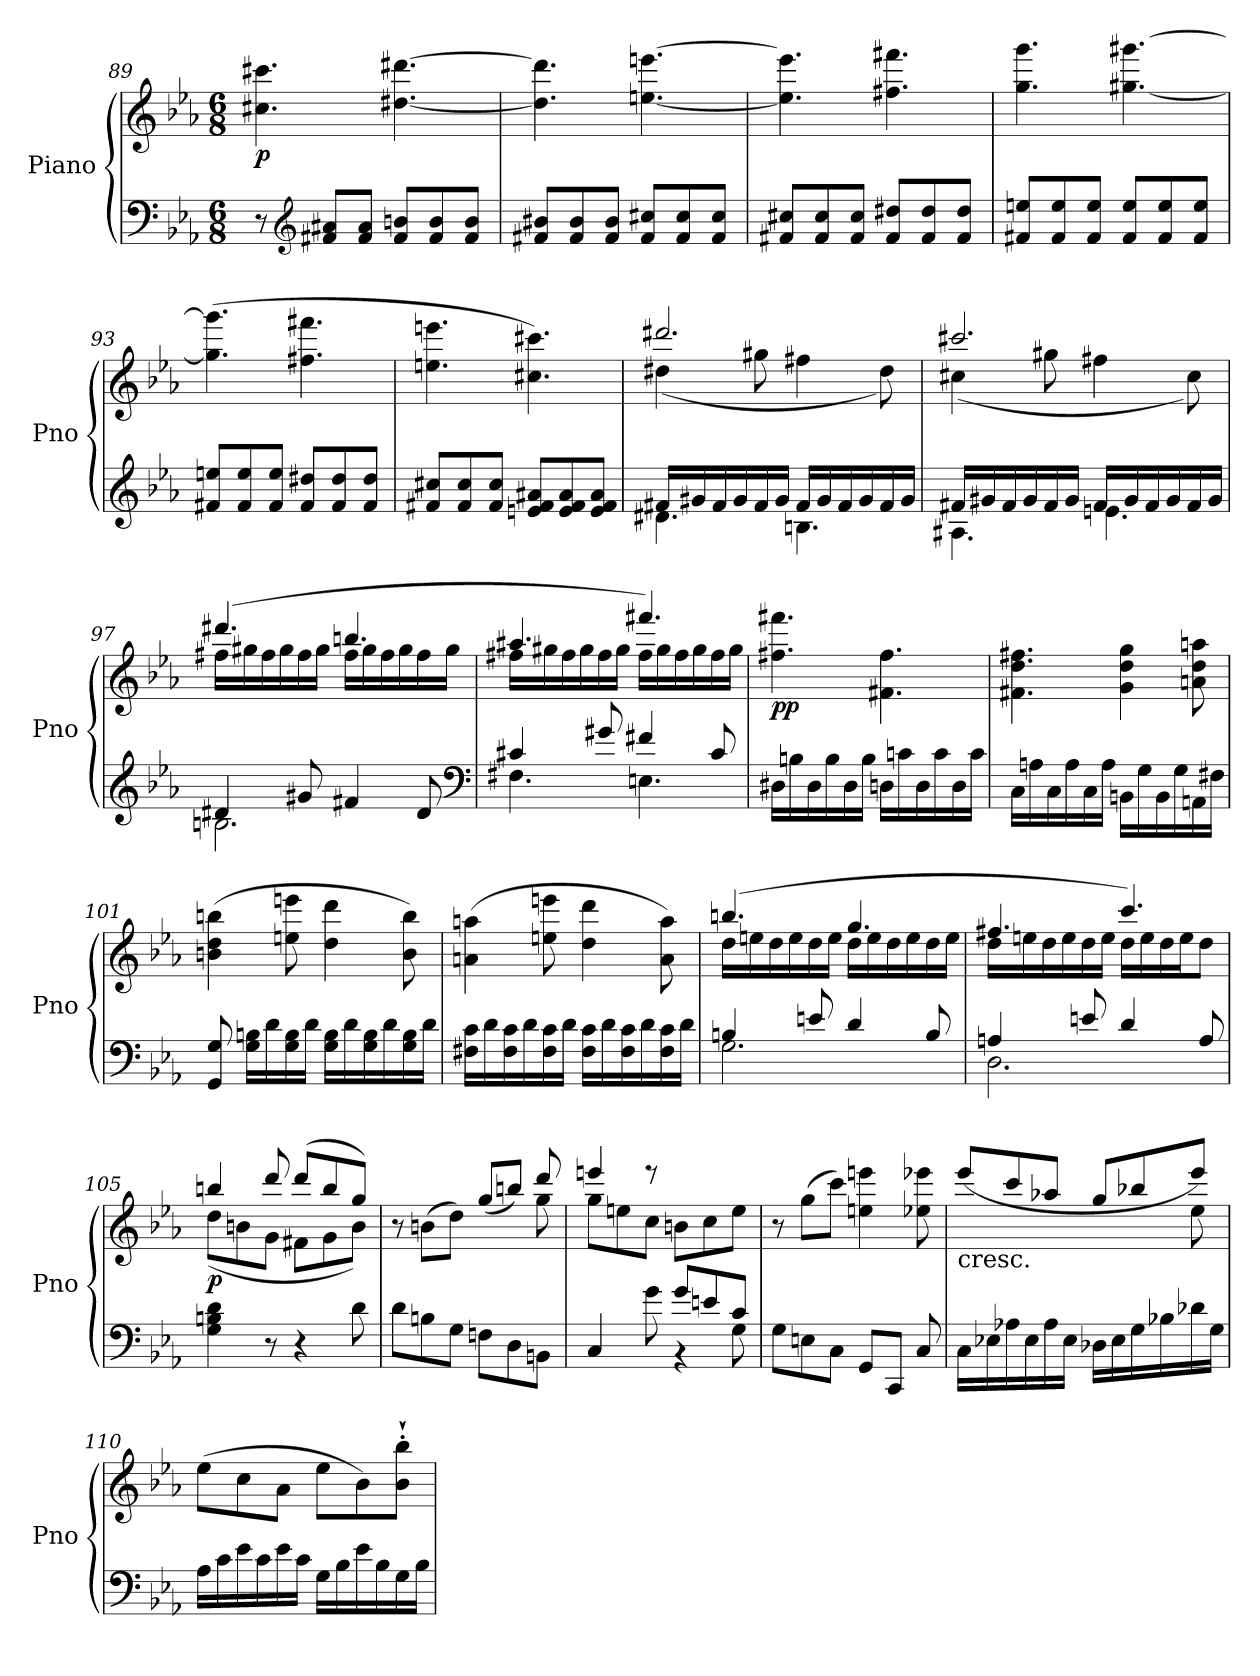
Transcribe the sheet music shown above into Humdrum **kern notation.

**kern	**kern	**dynam
*part1	*part1	*part1
*staff2	*staff1	*staff1/2
*I"Piano	*	*
*I'Pno	*	*
*clefF4	*clefG2	*
*k[b-e-a-]	*k[b-e-a-]	*
*E-:	*E-:	*
*M6/8	*M6/8	*
=89	=89	=89
!	!	!LO:DY:b
8r	4.cc#X\ 4.ccc#X\	p
*clefG2	*	*
8f#X/ 8a#X/L	.	.
8f#/ 8a#/J	.	.
8f#/ 8bn/L	[4.dd#X\ [4.ddd#X\	.
8f#/ 8b/	.	.
8f#/ 8b/J	.	.
=90	=90	=90
8f#X/ 8b#X/L	4.dd#\] 4.ddd#\]	.
8f#/ 8b#/	.	.
8f#/ 8b#/J	.	.
8f#/ 8cc#X/L	[4.een\ [4.eeen\	.
8f#/ 8cc#/	.	.
8f#/ 8cc#/J	.	.
=91	=91	=91
8f#X/ 8cc#X/L	4.ee\] 4.eee\]	.
8f#/ 8cc#/	.	.
8f#/ 8cc#/J	.	.
8f#/ 8dd#X/L	4.ff#X\ 4.fff#X\	.
8f#/ 8dd#/	.	.
8f#/ 8dd#/J	.	.
=92	=92	=92
8f#X/ 8een/L	4.gg\ 4.ggg\	.
8f#/ 8ee/	.	.
8f#/ 8ee/J	.	.
8f#/ 8ee/L	[4.gg#X\ [4.ggg#X\	.
8f#/ 8ee/	.	.
8f#/ 8ee/J	.	.
!!LO:LB:g=z
=93	=93	=93
8f#X/ 8een/L	(4.gg#\] 4.ggg#\]	.
8f#/ 8ee/	.	.
8f#/ 8ee/J	.	.
8f#/ 8dd#X/L	4.ff#X\ 4.fff#X\	.
8f#/ 8dd#/	.	.
8f#/ 8dd#/J	.	.
=94	=94	=94
8f#X/ 8cc#X/L	4.een\ 4.eeen\	.
8f#/ 8cc#/	.	.
8f#/ 8cc#/J	.	.
8en/ 8f#/ 8a#X/L	4.cc#X\ 4.ccc#X\)	.
8e/ 8f#/ 8a#/	.	.
8e/ 8f#/ 8a#/J	.	.
=95	=95	=95
*^	*^	*
16f#X/LL	4.d#X\	2.ddd#X/	(4dd#X\	.
16g#X/	.	.	.	.
16f#/	.	.	.	.
16g#/	.	.	.	.
16f#/	.	.	8gg#X\	.
16g#/JJ	.	.	.	.
16f#/LL	4.Bn\	.	4ff#X\	.
16g#/	.	.	.	.
16f#/	.	.	.	.
16g#/	.	.	.	.
16f#/	.	.	8dd#\)	.
16g#/JJ	.	.	.	.
=96	=96	=96	=96	=96
16f#X/LL	4.A#X\	2.ccc#X/	(4cc#X\	.
16g#X/	.	.	.	.
16f#/	.	.	.	.
16g#/	.	.	.	.
16f#/	.	.	8gg#X\	.
16g#/JJ	.	.	.	.
16f#/LL	4.en\	.	4ff#X\	.
16g#/	.	.	.	.
16f#/	.	.	.	.
16g#/	.	.	.	.
16f#/	.	.	8cc#\)	.
16g#/JJ	.	.	.	.
!!LO:LB:g=z	!!
=97	=97	=97	=97	=97
4d#X/	2.Bn\	(4.ddd#X/	16ff#X\LL	.
.	.	.	16gg#X\	.
.	.	.	16ff#\	.
.	.	.	16gg#\	.
8g#X/	.	.	16ff#\	.
.	.	.	16gg#\JJ	.
4f#X/	.	4.bbn/	16ff#\LL	.
.	.	.	16gg#\	.
.	.	.	16ff#\	.
.	.	.	16gg#\	.
8d#/	.	.	16ff#\	.
.	.	.	16gg#\JJ	.
*clefF4	*	*	*	*
=98	=98	=98	=98	=98
4c#X/	4.F#X\	4.aa#X/	16ff#X\LL	.
.	.	.	16gg#X\	.
.	.	.	16ff#\	.
.	.	.	16gg#\	.
8g#X/	.	.	16ff#\	.
.	.	.	16gg#\JJ	.
4f#X/	4.En\	4.fff#X/)	16ff#\LL	.
.	.	.	16gg#\	.
.	.	.	16ff#\	.
.	.	.	16gg#\	.
8c#/	.	.	16ff#\	.
.	.	.	16gg#\JJ	.
*v	*v	*	*	*
=99	=99	=99	=99
!	!	!	!LO:DY:b
*	*v	*v	*
16D#X\LL	4.ff#X\ 4.fff#X\	pp
16Bn\	.	.
16D#\	.	.
16B\	.	.
16D#\	.	.
16B\JJ	.	.
16Dn\LL	4.f#X\ 4.ff#\	.
16cn\	.	.
16D\	.	.
16c\	.	.
16D\	.	.
16c\JJ	.	.
!!LO:LB:g=z
=100	=100	=100
16C\LL	4.f#X\ 4.dd\ 4.ff#X\	.
16An\	.	.
16C\	.	.
16A\	.	.
16C\	.	.
16A\JJ	.	.
16BBn\LL	4g\ 4dd\ 4gg\	.
16G\	.	.
16BB\	.	.
16G\	.	.
16AAn\	8an\ 8dd\ 8aan\	.
16F#X\JJ	.	.
=101	=101	=101
8GG/ 8G/	(4bn\ 4dd\ 4bbn\	.
16G\ 16Bn\LL	.	.
16d\	.	.
16G\ 16B\	8een\ 8eeen\	.
16d\JJ	.	.
16G\ 16B\LL	4dd\ 4ddd\	.
16d\	.	.
16G\ 16B\	.	.
16d\	.	.
16G\ 16B\	8b\ 8bb\)	.
16d\JJ	.	.
=102	=102	=102
16F#X\ 16c\LL	(4an\ 4aan\	.
16d\	.	.
16F#\ 16c\	.	.
16d\	.	.
16F#\ 16c\	8een\ 8eeen\	.
16d\JJ	.	.
16F#\ 16c\LL	4dd\ 4ddd\	.
16d\	.	.
16F#\ 16c\	.	.
16d\	.	.
16F#\ 16c\	8a\ 8aa\)	.
16d\JJ	.	.
!!LO:PB:g=z
=103	=103	=103
*^	*^	*
4Bn/	2.G\	(4.bbn/	16dd\LL	.
.	.	.	16een\	.
.	.	.	16dd\	.
.	.	.	16ee\	.
8en/	.	.	16dd\	.
.	.	.	16ee\JJ	.
4d/	.	4.gg/	16dd\LL	.
.	.	.	16ee\	.
.	.	.	16dd\	.
.	.	.	16ee\	.
8B/	.	.	16dd\	.
.	.	.	16ee\JJ	.
=104	=104	=104	=104	=104
4An/	2.D\	4.ff#X/	16dd\LL	.
.	.	.	16een\	.
.	.	.	16dd\	.
.	.	.	16ee\	.
8en/	.	.	16dd\	.
.	.	.	16ee\JJ	.
4d/	.	4.ccc/)	16dd\LL	.
.	.	.	16ee\	.
.	.	.	16dd\	.
.	.	.	16ee\J	.
8A/	.	.	8dd\J	.
*v	*v	*	*	*
=105	=105	=105	=105
!	!	!	!LO:DY:b
4G\ 4Bn\ 4d\	4bbn/	(8dd\L	p
.	.	8bn\	.
8r	8ddd/	8g\J	.
4r	(8ddd/L	8f#X\L	.
.	8bb/	8g\	.
8d\	8gg/J)	8b\J)	.
=106	=106	=106	=106
8d\L	8r	8ryy	.
*	*v	*v	*
8Bn\	(8bn\L	.
8G\J	8dd\J)	.
8Fn\L	(8gg/L	.
8D\	8bbn/J)	.
*	*^	*
8BBn\J	8ddd/	8gg\	.
!!LO:LB:g=z	!!
=107	=107	=107	=107
*^	*	*	*
4C/	4.ryy	4eeen/	(>8gg\L	.
.	.	.	8een\	.
8g\	.	8reee	8cc\J	.
8g/L	4r	8bn\L	4.ryy	.
8en/	.	8cc\	.	.
8c/J)	8G\	(8ee\J	.	.
*v	*v	*	*	*
*	*v	*v	*
=108	=108	=108
8G\L	8r	.
8En\	(8gg\L	.
8C\J	8ccc\J)	.
8GG/L	4een\ 4eeen\	.
8CC/J	.	.
8C/	8ee-X\ 8eee-X\	.
=109	=109	=109
*	*^	*
!	!LO:TX:b:t=cresc.	!	!
16C\LL	(8eee-/L	8ryy	.
16E-X\	.	.	.
*	*v	*v	*
16A-X\	8ccc/	.
16E-\	.	.
16A-\	8aa-X/J	.
16E-\JJ	.	.
16D-X\LL	8gg/L	.
16E-\	.	.
16G\	8bb-X/	.
16B-X\	.	.
*	*^	*
16d-X\	8eee-/J)	8ee-\	.
16G\JJ	.	.	.
*	*v	*v	*
=110	=110	=110
16A-\LL	(8ee-\L	.
16c\	.	.
16e-\	8cc\	.
16c\	.	.
16e-\	8a-\J	.
16c\JJ	.	.
16G\LL	8ee-\L	.
16B-\	.	.
16e-\	8b-\)	.
16B-\	.	.
16G\	8b-\`' 8bb-\`'J	.
16B-\JJ	.	.
=	=	=
*-	*-	*-
